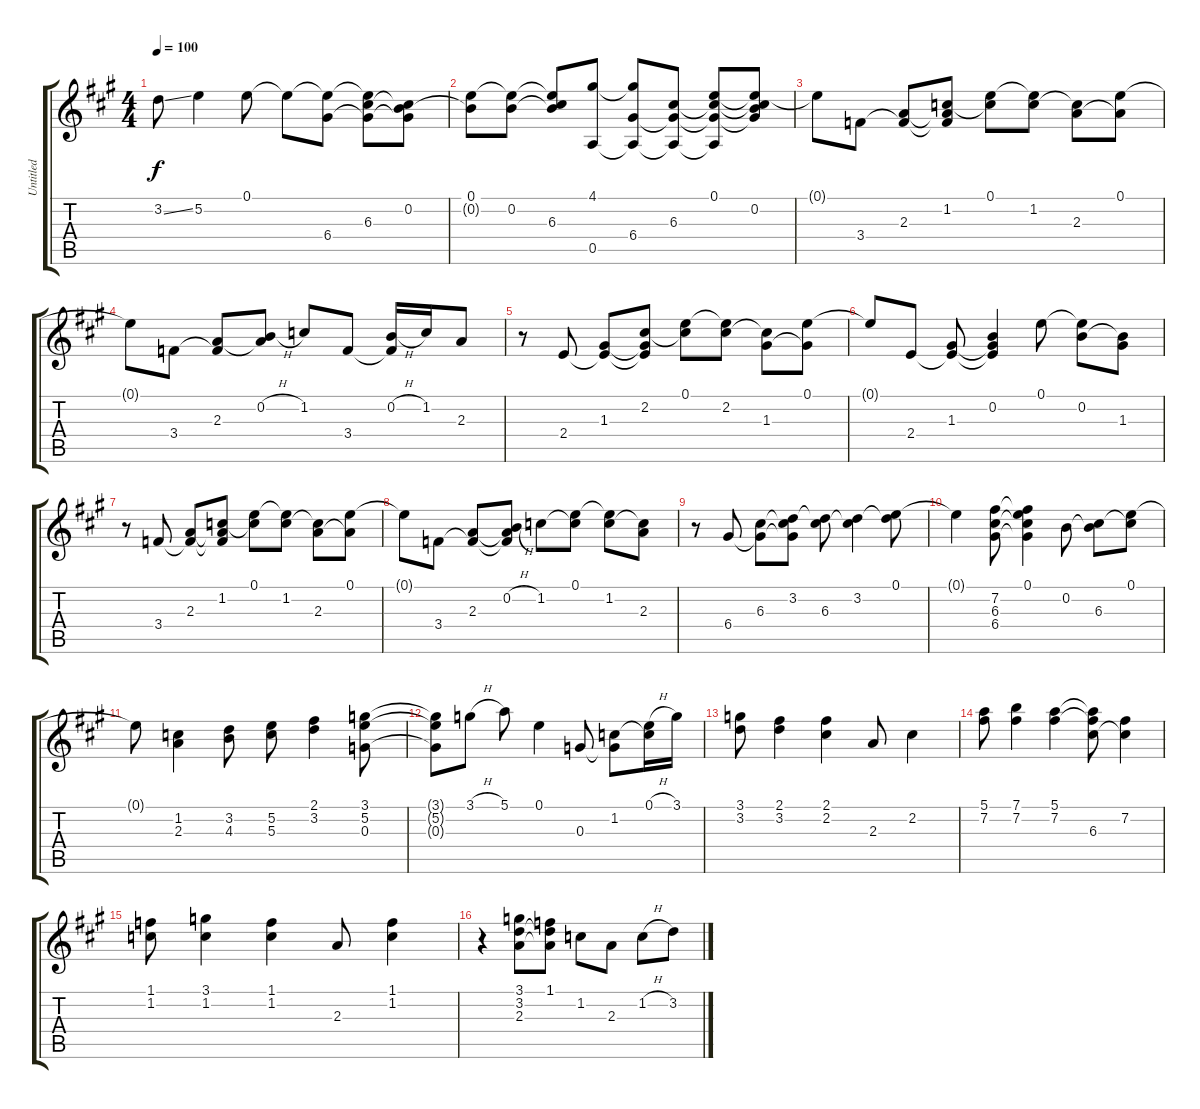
\track ("Untitled" "Untitled") {instrument acousticguitarsteel}
\staff {score tabs}
\tuning (E4 B3 G3 D3 A2 E2) {hide}
\ts (4 4)
\tempo 100
\clef g2
\ks a
3.2{ss}.8{dy f} 5.2.4 0.1.8 0.1{t}.8 (0.1{t} 6.4).8 (0.1{t} 6.3 6.4{t}).8 (0.2 6.3{t} 6.4{t}).8 |
(0.1 0.2{t}).8 (0.1{t} 0.2).8 (0.1{t} 0.2{t} 6.3).8 (4.1 0.5).8 (4.1{t} 6.4 0.5{t}).8 (6.3 6.4{t} 0.5{t}).8 (0.1 6.3{t} 6.4{t} 0.5{t}).8 (0.1{t} 0.2 6.3{t} 6.4{t}).8 |
0.1{t}.8 3.4.8 (2.3 3.4{t}).8 (1.2 2.3{t} 3.4{t}).8 (0.1 1.2{t}).8 (0.1{t} 1.2).8 (1.2{t} 2.3).8 (0.1 2.3{t}).8 |
0.1{t}.8 3.4.8 (2.3 3.4{t}).8 (0.2{h} 2.3{t}).8 1.2.8 3.4.8 (0.2{h} 3.4{t}).16 1.2.16 2.3.8 |
r.8 2.4.8 (1.3 2.4{t}).8 (2.2 1.3{t} 2.4{t}).8 (0.1 2.2{t}).8 (0.1{t} 2.2).8 (2.2{t} 1.3).8 (0.1 1.3{t}).8 |
0.1{t}.8 2.4.8 (1.3 2.4{t}).8 (0.2 1.3{t} 2.4{t}).4 0.1.8 (0.1{t} 0.2).8 (0.2{t} 1.3).8 |
r.8 3.4.8 (2.3 3.4{t}).8 (1.2 2.3{t} 3.4{t}).8 (0.1 1.2{t}).8 (0.1{t} 1.2).8 (1.2{t} 2.3).8 (0.1 2.3{t}).8 |
0.1{t}.8 3.4.8 (2.3 3.4{t}).8 (0.2{h} 2.3{t} 3.4{t}).8 1.2.8 (0.1 1.2{t}).8 (0.1{t} 1.2).8 (1.2{t} 2.3).8 |
r.8 6.4.8 (6.3 6.4{t}).8 (3.2 6.3{t} 6.4{t}).8 (3.2{t} 6.3).8 (3.2 6.3{t}).4 (0.1 3.2{t}).8 |
0.1{t}.4 (7.2 6.3 6.4).8 (0.1 7.2{t} 6.3{t} 6.4{t}).4 0.2.8 (0.2{t} 6.3).8 (0.1 6.3{t}).8 |
0.1{t}.8 (1.2 2.3).4 (3.2 4.3).8 (5.2 5.3).8 (2.1 3.2).4 (3.1 5.2 0.3).8 |
(3.1{t} 5.2{t} 0.3{t}).8 3.1{h}.8 5.1.8 0.1.4 0.3.8 (1.2 0.3{t}).8 (0.1{h} 1.2{t}).16 3.1.16 |
(3.1 3.2).8 (2.1 3.2).4 (2.1 2.2).4 2.3.8 2.2.4 |
(5.1 7.2).8 (7.1 7.2).4 (5.1 7.2).4 (5.1{t} 7.2{t} 6.3).8 (7.2 6.3{t}).4 |
(1.1 1.2).8 (3.1 1.2).4 (1.1 1.2).4 2.3.8 (1.1 1.2).4 |
r.4 (3.1 3.2 2.3).8 (1.1 3.2{t} 2.3{t}).8 1.2.8 2.3.8 1.2{h}.8 3.2.8
